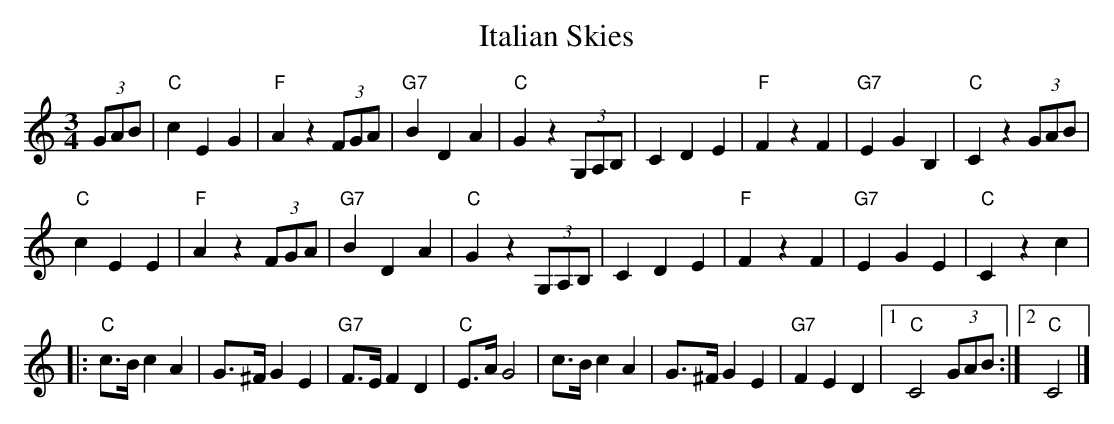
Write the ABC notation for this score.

X:1
T:Italian Skies
M:3/4
L:1/8
K:C
(3GAB|"C"c2E2G2 | "F"A2z2(3FGA | "G7"B2D2A2 | "C"G2z2(3G,A,B, | C2D2E2 | "F"F2z2F2 | "G7"E2G2B,2 | "C"C2z2 (3GAB |
"C"c2E2E2 | "F"A2z2(3FGA | "G7"B2D2A2 | "C"G2z2 (3G,A,B, | C2D2E2 | "F"F2z2F2 | "G7"E2G2E2 | "C"C2z2c2 |
|:"C"c>Bc2A2 | G>^FG2E2 | "G7"F>EF2D2 | "C"E>AG4 | c>B c2A2 | G>^F G2E2 | "G7"F2E2D2 |1"C"C4(3GAB :|2"C"C4|]
